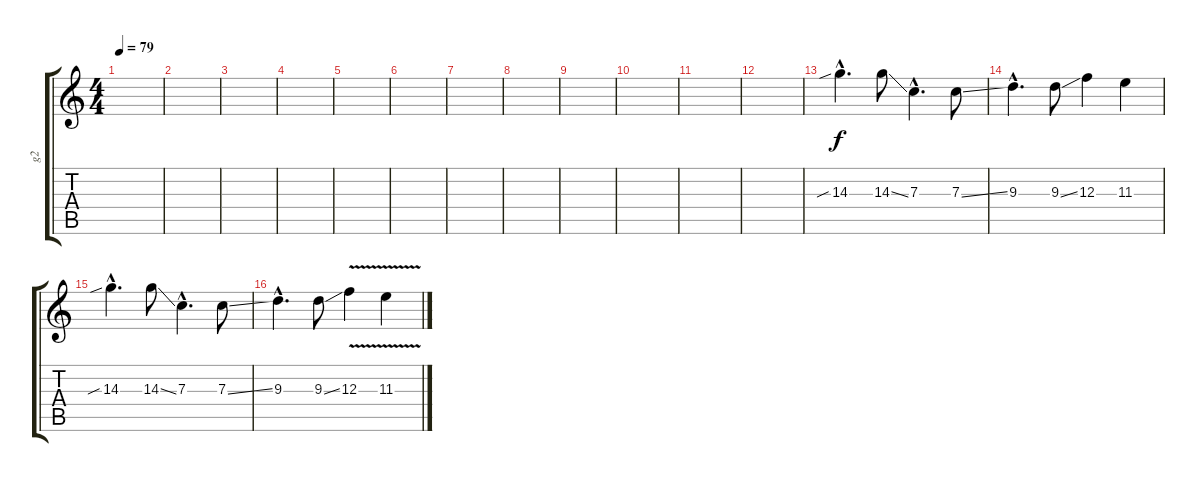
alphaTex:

\track ("g2" "g2") {instrument electricguitarjazz}
\staff {score tabs}
\tuning (D4 A3 F3 C3 G2 C2) {hide}
\ts (4 4)
\tempo 79
\clef g2
\ks c
|
|
|
|
|
|
|
|
|
|
|
|
14.3{sib hac}.4{d} 14.3{ss}.8 7.3{hac}.4{d} 7.3{ss}.8 |
9.3{hac}.4{d} 9.3{ss}.8 12.3.4 11.3.4 |
14.3{sib hac}.4{d} 14.3{ss}.8 7.3{hac}.4{d} 7.3{ss}.8 |
9.3{hac}.4{d} 9.3{ss}.8 12.3{v}.4{volume 16 instrument distortionguitar} 11.3{v}.4
